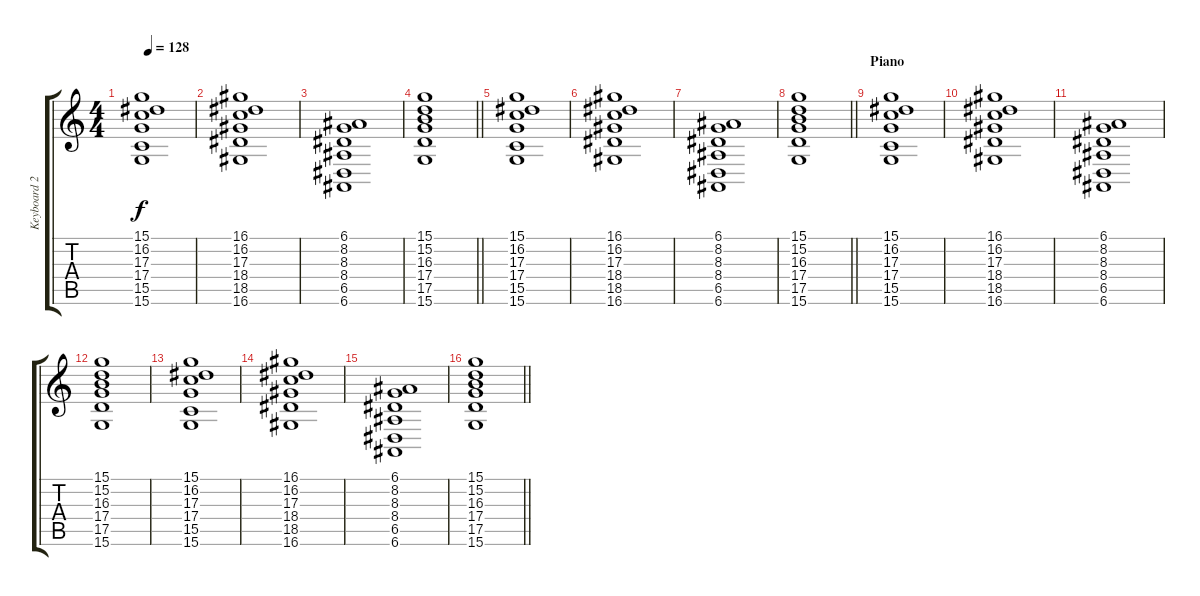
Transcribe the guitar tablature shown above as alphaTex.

\track ("Keyboard 2" "Keyboard 2") {instrument stringensemble2}
\staff {score tabs}
\tuning (E4 B3 G3 D3 A2 E2) {hide}
\ts (4 4)
\tempo 128
\clef g2
\ks c
(15.1 16.2 17.3 17.4 15.5 15.6).1{dy f} |
(16.1 16.2 17.3 18.4 18.5 16.6).1 |
(6.1 8.2 8.3 8.4 6.5 6.6).1 |
\barLineRight lightlight
(15.1 15.2 16.3 17.4 17.5 15.6).1 |
(15.1 16.2 17.3 17.4 15.5 15.6).1 |
(16.1 16.2 17.3 18.4 18.5 16.6).1 |
(6.1 8.2 8.3 8.4 6.5 6.6).1 |
\barLineRight lightlight
(15.1 15.2 16.3 17.4 17.5 15.6).1 |
\section ("" "Piano")
(15.1 16.2 17.3 17.4 15.5 15.6).1 |
(16.1 16.2 17.3 18.4 18.5 16.6).1 |
(6.1 8.2 8.3 8.4 6.5 6.6).1 |
(15.1 15.2 16.3 17.4 17.5 15.6).1 |
(15.1 16.2 17.3 17.4 15.5 15.6).1 |
(16.1 16.2 17.3 18.4 18.5 16.6).1 |
(6.1 8.2 8.3 8.4 6.5 6.6).1 |
\barLineRight lightlight
(15.1 15.2 16.3 17.4 17.5 15.6).1
